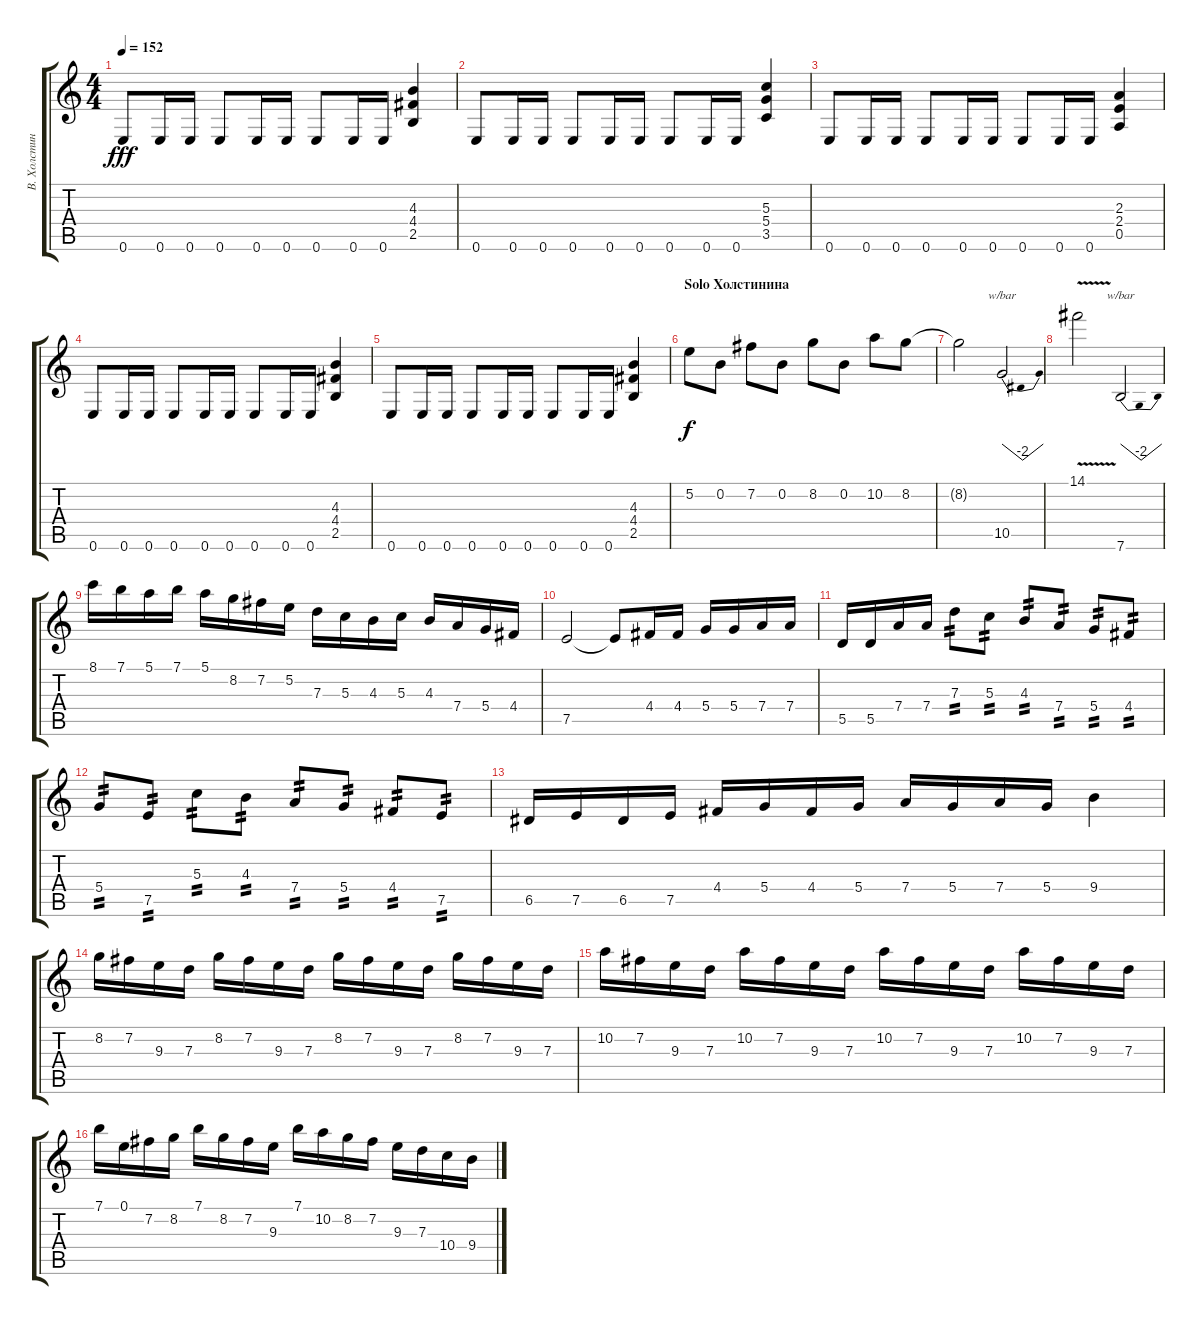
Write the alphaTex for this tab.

\track ("В. Холстинин" "В. Холстин") {instrument overdrivenguitar}
\staff {score tabs}
\tuning (E4 B3 G3 D3 A2 E2) {hide}
\ts (4 4)
\tempo 152
\clef g2
\ks c
0.6.8{dy fff} 0.6.16 0.6.16 0.6.8 0.6.16 0.6.16 0.6.8 0.6.16 0.6.16 (4.3 4.4 2.5).4 |
0.6.8 0.6.16 0.6.16 0.6.8 0.6.16 0.6.16 0.6.8 0.6.16 0.6.16 (5.3 5.4 3.5).4 |
0.6.8 0.6.16 0.6.16 0.6.8 0.6.16 0.6.16 0.6.8 0.6.16 0.6.16 (2.3 2.4 0.5).4 |
0.6.8 0.6.16 0.6.16 0.6.8 0.6.16 0.6.16 0.6.8 0.6.16 0.6.16 (4.3 4.4 2.5).4 |
0.6.8 0.6.16 0.6.16 0.6.8 0.6.16 0.6.16 0.6.8 0.6.16 0.6.16 (4.3 4.4 2.5).4 |
\section ("" "Solo Холстинина")
5.2.8{dy f volume 16 balance 10} 0.2.8 7.2.8 0.2.8 8.2.8 0.2.8 10.2.8 8.2.8 |
8.2{t}.2 10.5.2{tbe (dip default 0 0 30 -8 60 0)} |
14.1{v}.2 7.6.2{tbe (dip default 0 0 30 -8 60 0)} |
8.1.16 7.1.16 5.1.16 7.1.16 5.1.16 8.2.16 7.2.16 5.2.16 7.3.16 5.3.16 4.3.16 5.3.16 4.3.16 7.4.16 5.4.16 4.4.16 |
7.5.2 7.5{t}.8 4.4.16 4.4.16 5.4.16 5.4.16 7.4.16 7.4.16 |
5.5.16 5.5.16 7.4.16 7.4.16 7.3.8{tp 2} 5.3.8{tp 2} 4.3.8{tp 2} 7.4.8{tp 2} 5.4.8{tp 2} 4.4.8{tp 2} |
5.4.8{tp 2} 7.5.8{tp 2} 5.3.8{tp 2} 4.3.8{tp 2} 7.4.8{tp 2} 5.4.8{tp 2} 4.4.8{tp 2} 7.5.8{tp 2} |
6.5.16 7.5.16 6.5.16 7.5.16 4.4.16 5.4.16 4.4.16 5.4.16 7.4.16 5.4.16 7.4.16 5.4.16 9.4.4 |
8.2.16 7.2.16 9.3.16 7.3.16 8.2.16 7.2.16 9.3.16 7.3.16 8.2.16 7.2.16 9.3.16 7.3.16 8.2.16 7.2.16 9.3.16 7.3.16 |
10.2.16 7.2.16 9.3.16 7.3.16 10.2.16 7.2.16 9.3.16 7.3.16 10.2.16 7.2.16 9.3.16 7.3.16 10.2.16 7.2.16 9.3.16 7.3.16 |
7.1.16 0.1.16 7.2.16 8.2.16 7.1.16 8.2.16 7.2.16 9.3.16 7.1.16 10.2.16 8.2.16 7.2.16 9.3.16 7.3.16 10.4.16 9.4.16
